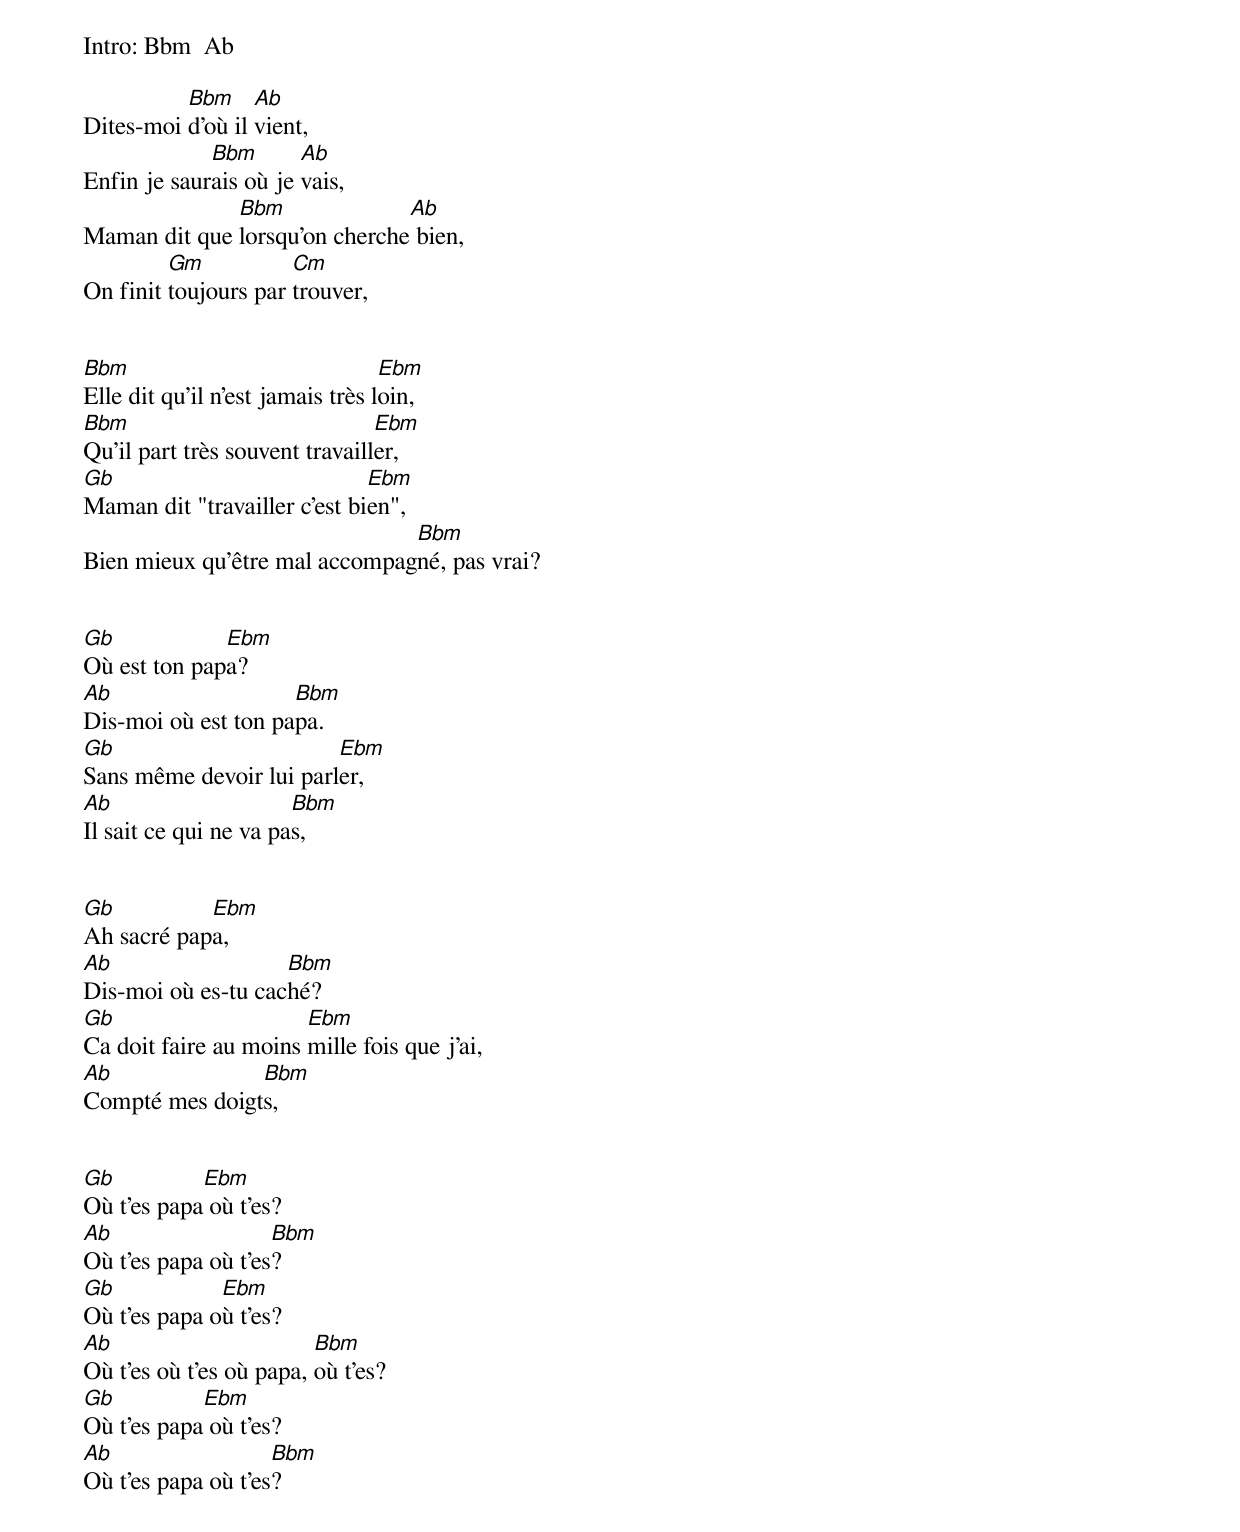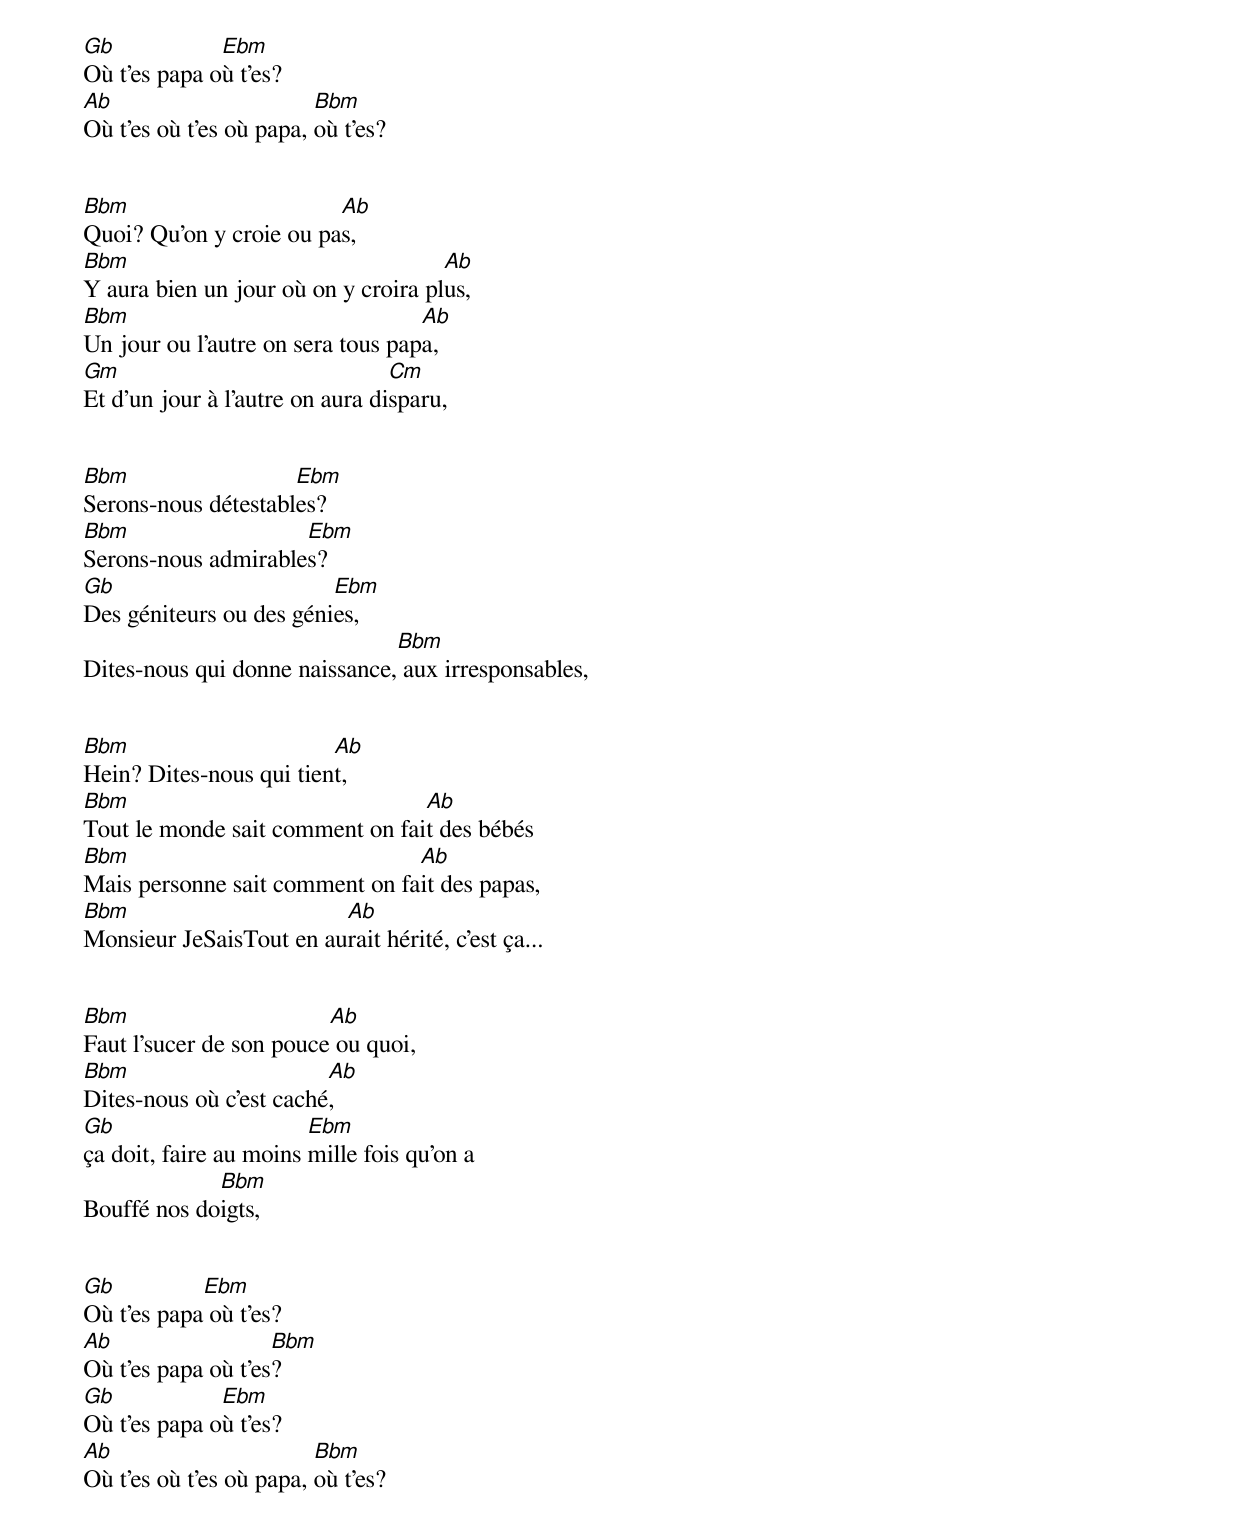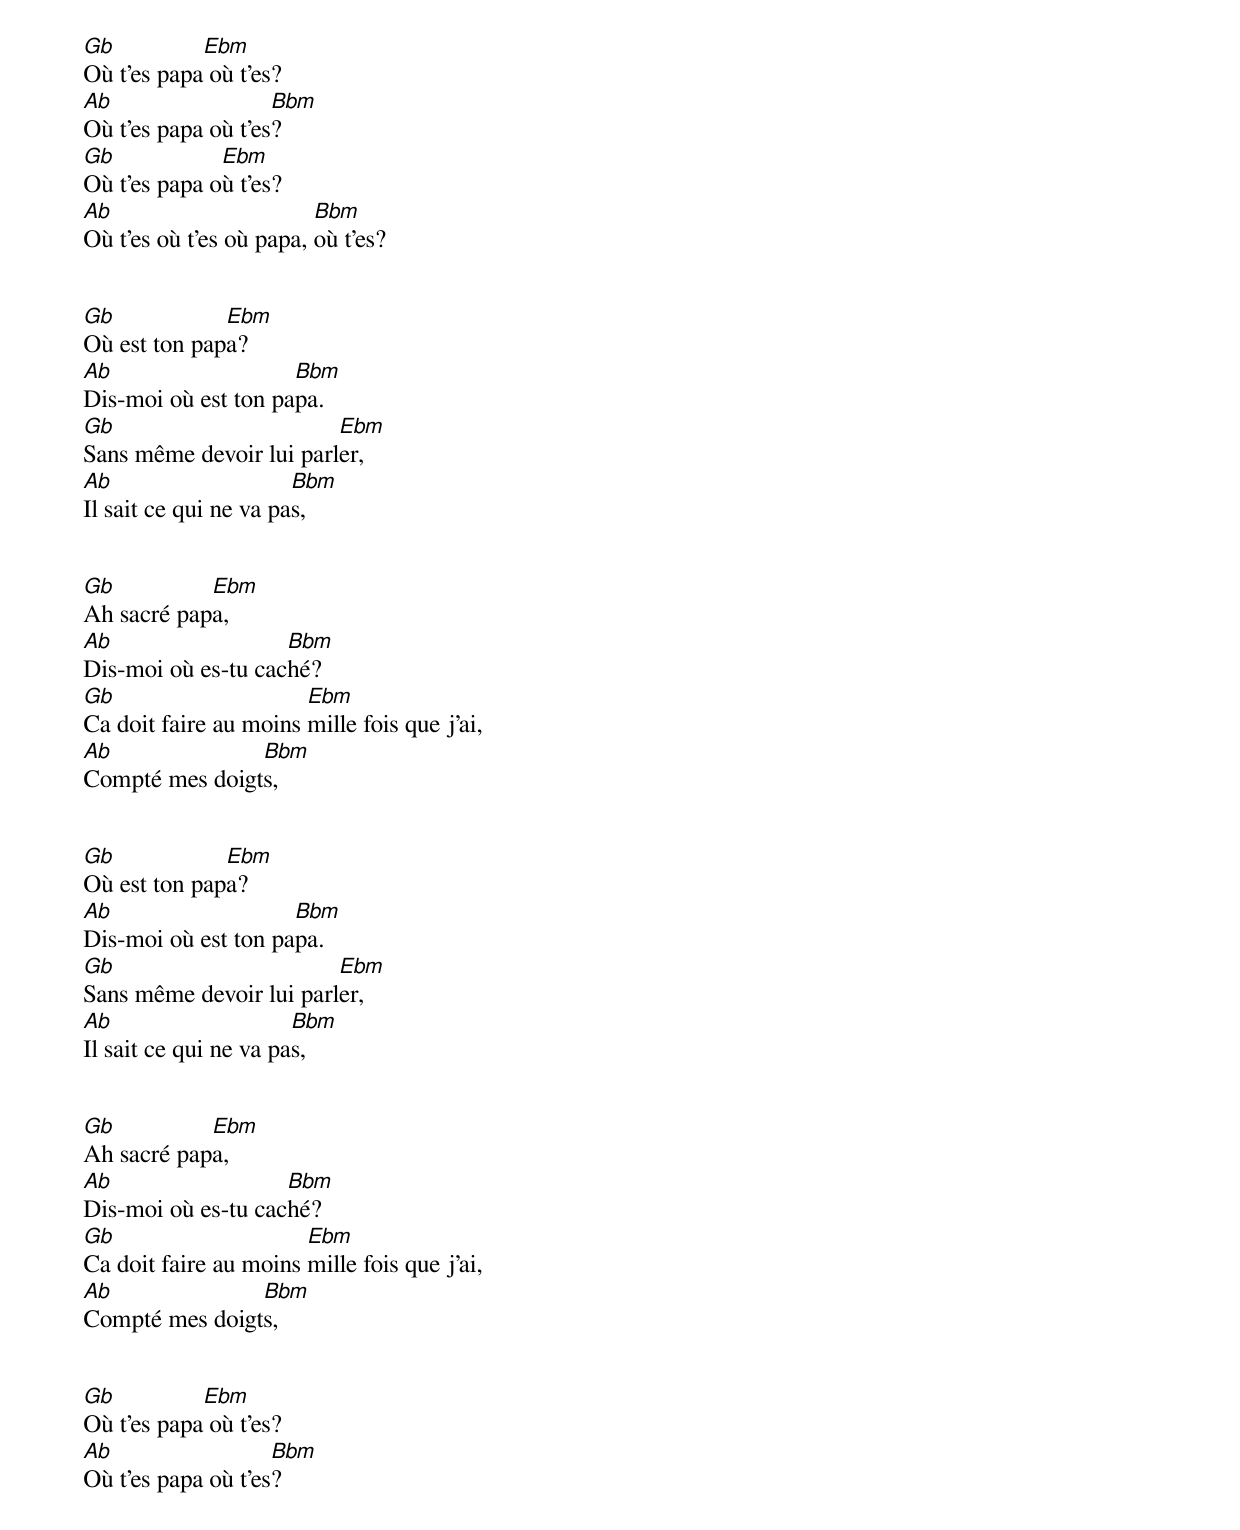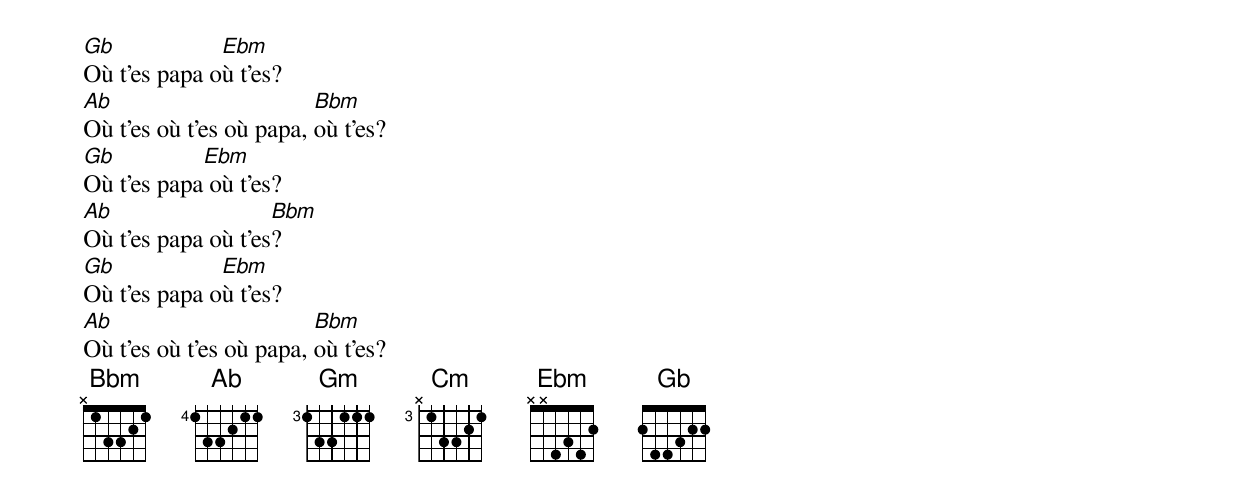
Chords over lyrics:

Bbm 3111
Ebm 3321
Gb  3121
Ab  5343


Intro: Bbm  Ab

          Bbm     Ab
Dites-moi d'où il vient,
             Bbm       Ab
Enfin je saurais où je vais,
              Bbm              Ab
Maman dit que lorsqu'on cherche bien,
         Gm           Cm
On finit toujours par trouver,


Bbm                               Ebm
Elle dit qu'il n'est jamais très loin,
Bbm                             Ebm
Qu'il part très souvent travailler,
Gb                            Ebm
Maman dit "travailler c'est bien",
                               Bbm
Bien mieux qu'être mal accompagné, pas vrai?


Gb            Ebm
Où est ton papa?
Ab                   Bbm
Dis-moi où est ton papa.
Gb                       Ebm
Sans même devoir lui parler,
Ab                     Bbm
Il sait ce qui ne va pas,


Gb          Ebm
Ah sacré papa,
Ab                  Bbm
Dis-moi où es-tu caché?
Gb                     Ebm
Ca doit faire au moins mille fois que j'ai,
Ab              Bbm
Compté mes doigts,


Gb          Ebm
Où t'es papa où t'es?
Ab                  Bbm
Où t'es papa où t'es?
Gb            Ebm
Où t'es papa où t'es?
Ab                       Bbm
Où t'es où t'es où papa, où t'es?
Gb          Ebm
Où t'es papa où t'es?
Ab                  Bbm
Où t'es papa où t'es?
Gb            Ebm
Où t'es papa où t'es?
Ab                       Bbm
Où t'es où t'es où papa, où t'es?


Bbm                      Ab
Quoi? Qu'on y croie ou pas,
Bbm                                  Ab
Y aura bien un jour où on y croira plus,
Bbm                                Ab
Un jour ou l'autre on sera tous papa,
Gm                               Cm
Et d'un jour à l'autre on aura disparu,


Bbm                  Ebm
Serons-nous détestables?
Bbm                  Ebm
Serons-nous admirables?
Gb                       Ebm
Des géniteurs ou des génies,
                               Bbm
Dites-nous qui donne naissance, aux irresponsables,


Bbm                      Ab
Hein? Dites-nous qui tient,
Bbm                              Ab
Tout le monde sait comment on fait des bébés
Bbm                             Ab
Mais personne sait comment on fait des papas,
Bbm                      Ab
Monsieur JeSaisTout en aurait hérité, c'est ça...


Bbm                      Ab
Faut l'sucer de son pouce ou quoi,
Bbm                      Ab
Dites-nous où c'est caché,
Gb                      Ebm
ça doit, faire au moins mille fois qu'on a
             Bbm
Bouffé nos doigts,


Gb          Ebm
Où t'es papa où t'es?
Ab                  Bbm
Où t'es papa où t'es?
Gb            Ebm
Où t'es papa où t'es?
Ab                       Bbm
Où t'es où t'es où papa, où t'es?
Gb          Ebm
Où t'es papa où t'es?
Ab                  Bbm
Où t'es papa où t'es?
Gb            Ebm
Où t'es papa où t'es?
Ab                       Bbm
Où t'es où t'es où papa, où t'es?


Gb            Ebm
Où est ton papa?
Ab                   Bbm
Dis-moi où est ton papa.
Gb                       Ebm
Sans même devoir lui parler,
Ab                     Bbm
Il sait ce qui ne va pas,


Gb          Ebm
Ah sacré papa,
Ab                  Bbm
Dis-moi où es-tu caché?
Gb                     Ebm
Ca doit faire au moins mille fois que j'ai,
Ab              Bbm
Compté mes doigts,


Gb            Ebm
Où est ton papa?
Ab                   Bbm
Dis-moi où est ton papa.
Gb                       Ebm
Sans même devoir lui parler,
Ab                     Bbm
Il sait ce qui ne va pas,


Gb          Ebm
Ah sacré papa,
Ab                  Bbm
Dis-moi où es-tu caché?
Gb                     Ebm
Ca doit faire au moins mille fois que j'ai,
Ab              Bbm
Compté mes doigts,


Gb          Ebm
Où t'es papa où t'es?
Ab                  Bbm
Où t'es papa où t'es?
Gb            Ebm
Où t'es papa où t'es?
Ab                       Bbm
Où t'es où t'es où papa, où t'es?
Gb          Ebm
Où t'es papa où t'es?
Ab                  Bbm
Où t'es papa où t'es?
Gb            Ebm
Où t'es papa où t'es?
Ab                       Bbm
Où t'es où t'es où papa, où t'es?
